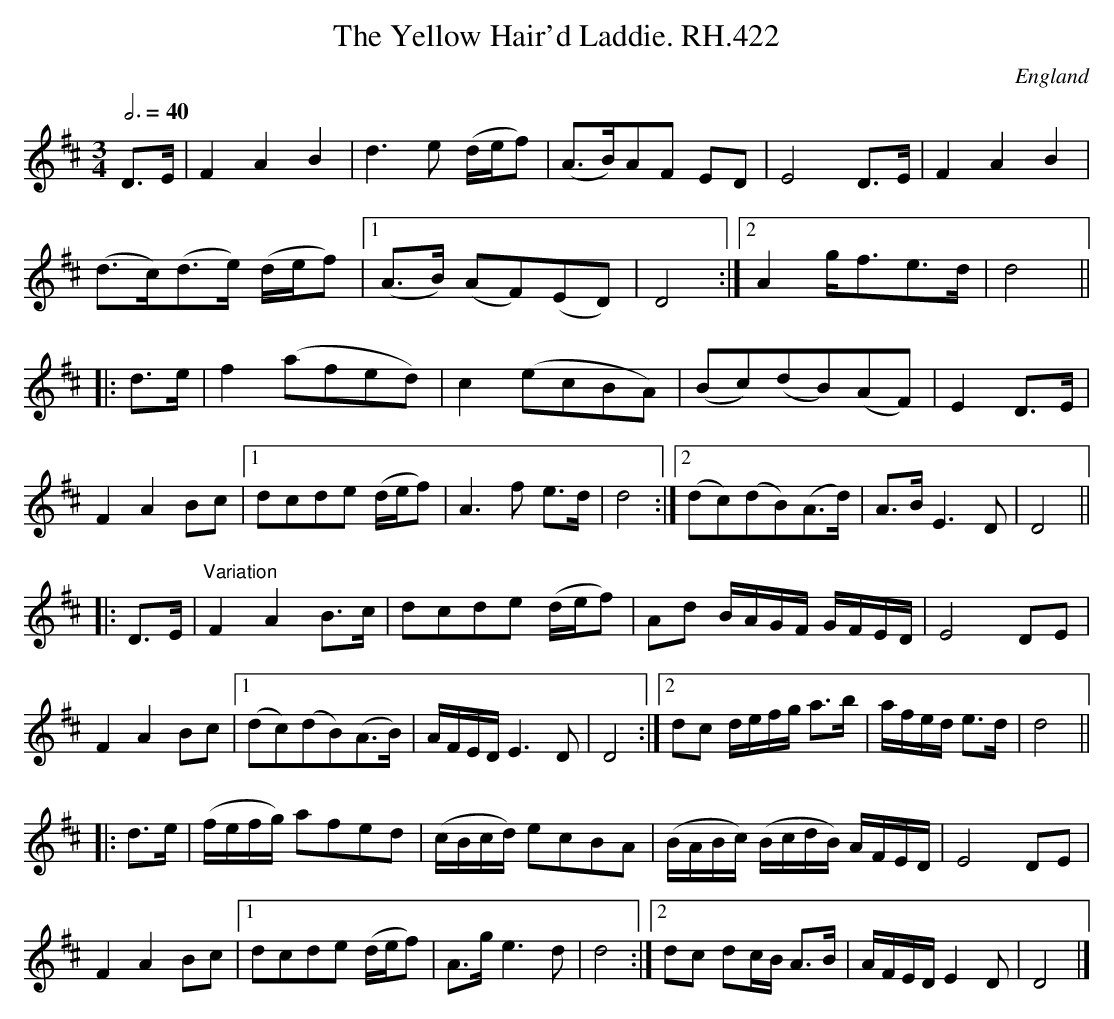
X:1
T:Yellow Hair'd Laddie. RH.422, The
O:England
M:3/4
L:1/16
Q:3/4=40
K:D
D3E|F4A4 B4|d6e2 (def2)|\
(A3B)A2F2 E2D2|E8 D3E|F4A4 B4|
(d3c)(d3e) (def2)|1(A3B) (A2F2)(E2D2)|\
D8:|2A4gf3e3d|d8||
|:d3e|f4(a2f2e2d2)|c4(e2c2B2A2)|\
(B2c2)(d2B2)(A2F2)|E4D3E|
F4A4B2c2|1d2c2d2e2 (def2)|A6f2 e3d|d8:|2\
(d2c2)(d2B2)(A3d)|A3BE6D2|D8||
|:D3E|"Variation"F4A4B3c|d2c2d2e2 (def2)|\
A2d2 BAGF GFED|E8D2E2|
F4A4B2c2|1(d2c2)(d2B2)(A3B)|AFED E6D2|D8:|2\
d2c2 defg a3b|afed e3d|d8||
|:d3e|(fefg) a2f2e2d2|(cBcd) e2c2B2A2|\
(BABc) (BcdB) AFED|E8D2E2|
F4A4B2c2|1d2c2d2e2 (def2)|\
A3ge6d2|d8:|2d2c2 d2cB A3B|AFED E4D2|D8|]
